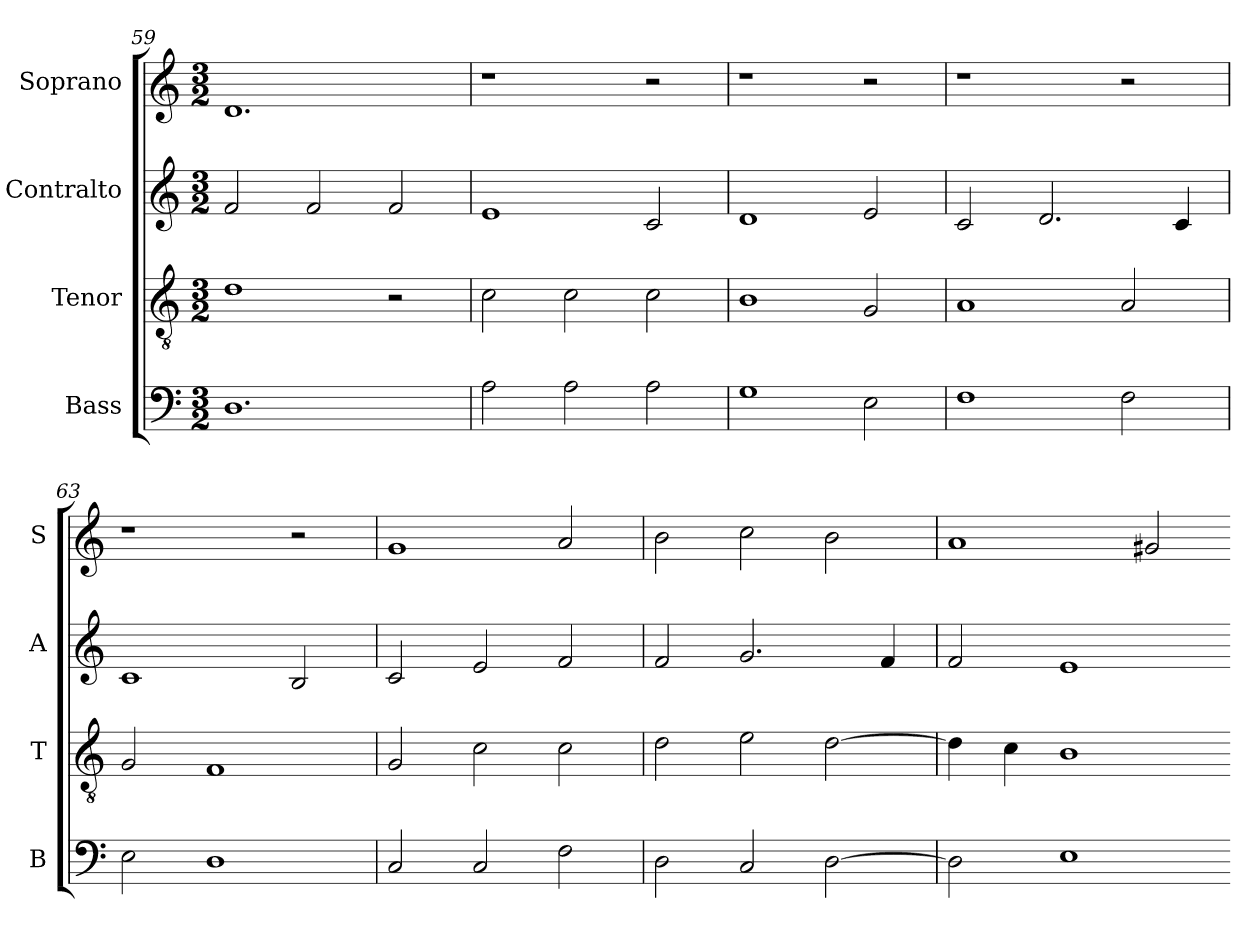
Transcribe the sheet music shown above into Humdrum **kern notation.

**kern	**kern	**kern	**kern
*part4	*part3	*part2	*part1
*staff4	*staff3	*staff2	*staff1
*I"Bass	*I"Tenor	*I"Contralto	*I"Soprano
*I'B	*I'T	*I'A	*I'S
*clefF4	*clefGv2	*clefG2	*clefG2
*k[]	*k[]	*k[]	*k[]
*E:phr	*E:phr	*E:phr	*E:phr
*M3/2	*M3/2	*M3/2	*M3/2
=59	=59	=59	=59
1.D	1d	2f	1.d
.	.	2f	.
.	2r	2f	.
=60	=60	=60	=60
2A	2c	1e	1r
2A	2c	.	.
2A	2c	2c	2r
=61	=61	=61	=61
1G	1B	1d	1r
2E	2G	2e	2r
=62	=62	=62	=62
1F	1A	2c	1r
.	.	2.d	.
2F	2A	.	2r
.	.	4c	.
=63	=63	=63	=63
2E	2G	1c	1r
1D	1F	.	.
.	.	2B	2r
=64	=64	=64	=64
2C	2G	2c	1g
2C	2c	2e	.
2F	2c	2f	2a
=65	=65	=65	=65
2D	2d	2f	2b
2C	2e	2.g	2cc
[2D	[2d	.	2b
.	.	4f	.
=66	=66	=66	=66
2D]	4d]	2f	1a
.	4c	.	.
1E	1B	1e	.
.	.	.	2g#X
=-	=-	=-	=-
*-	*-	*-	*-
